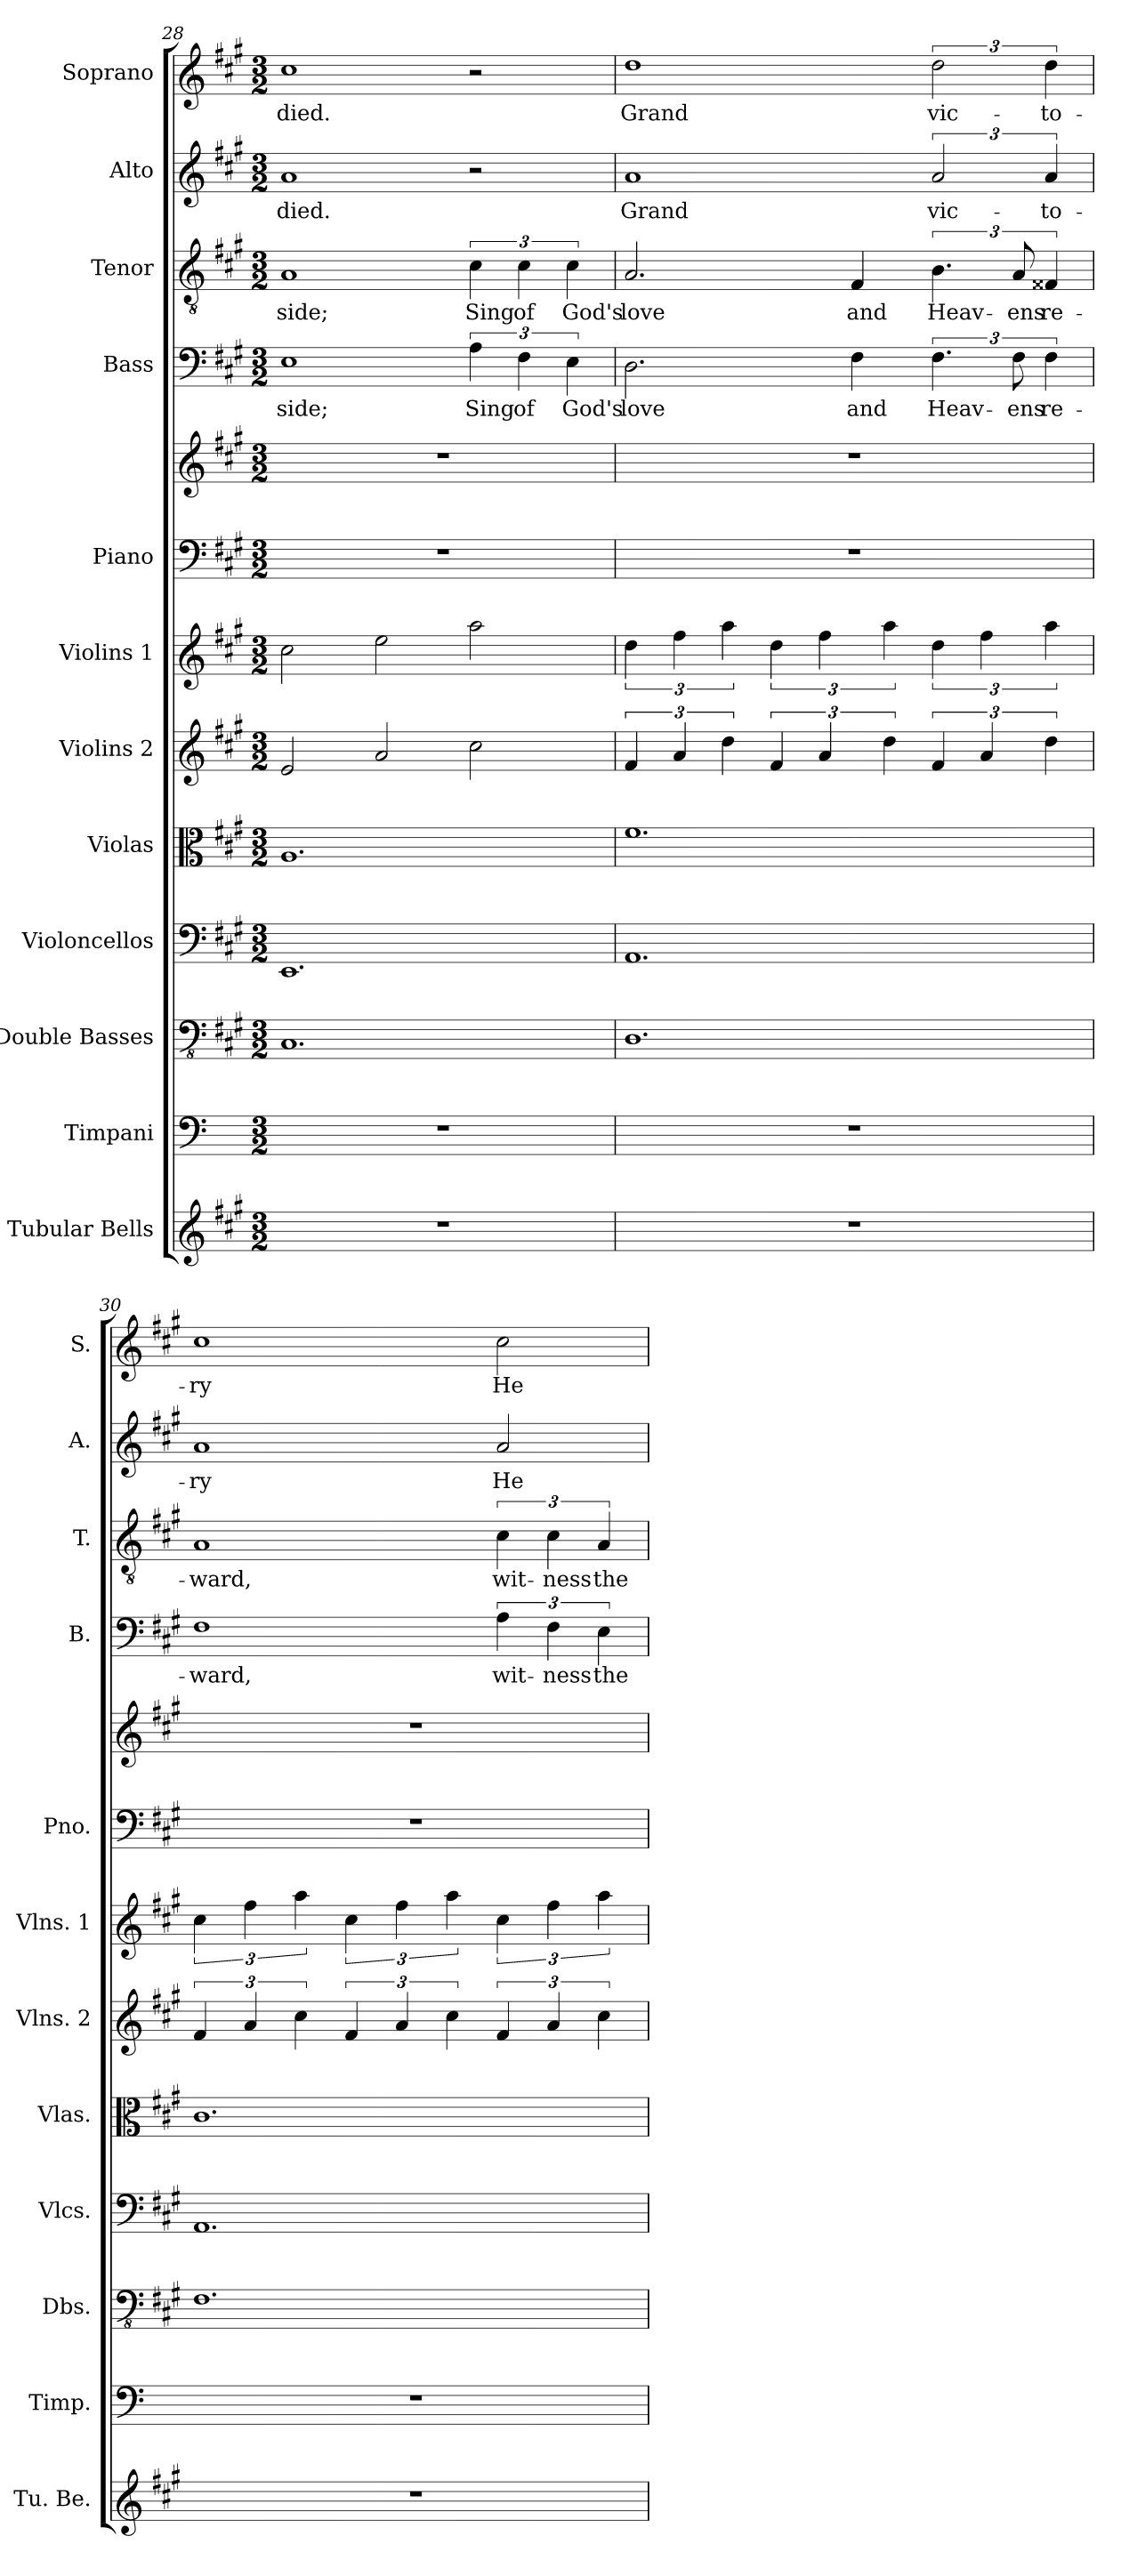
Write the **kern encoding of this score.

**kern	**kern	**kern	**kern	**kern	**kern	**kern	**kern	**kern	**kern	**text	**kern	**text	**kern	**text	**kern	**text
*part12	*part11	*part10	*part9	*part8	*part7	*part6	*part5	*part5	*part4	*part4	*part3	*part3	*part2	*part2	*part1	*part1
*staff13	*staff12	*staff11	*staff10	*staff9	*staff8	*staff7	*staff6	*staff5	*staff4	*staff4	*staff3	*staff3	*staff2	*staff2	*staff1	*staff1
*I"Tubular Bells	*I"Timpani	*I"Double Basses	*I"Violoncellos	*I"Violas	*I"Violins 2	*I"Violins 1	*I"Piano	*	*I"Bass	*	*I"Tenor	*	*I"Alto	*	*I"Soprano	*
*I'Tu. Be.	*I'Timp.	*I'Dbs.	*I'Vlcs.	*I'Vlas.	*I'Vlns. 2	*I'Vlns. 1	*I'Pno.	*	*I'B.	*	*I'T.	*	*I'A.	*	*I'S.	*
*clefG2	*clefF4	*clefFv4	*clefF4	*clefC3	*clefG2	*clefG2	*clefF4	*clefG2	*clefF4	*	*clefGv2	*	*clefG2	*	*clefG2	*
*k[f#c#g#]	*k[]	*k[f#c#g#]	*k[f#c#g#]	*k[f#c#g#]	*k[f#c#g#]	*k[f#c#g#]	*k[f#c#g#]	*k[f#c#g#]	*k[f#c#g#]	*	*k[f#c#g#]	*	*k[f#c#g#]	*	*k[f#c#g#]	*
*A:	*C:	*A:	*A:	*A:	*A:	*A:	*A:	*A:	*A:	*	*A:	*	*A:	*	*A:	*
*M3/2	*M3/2	*M3/2	*M3/2	*M3/2	*M3/2	*M3/2	*M3/2	*M3/2	*M3/2	*	*M3/2	*	*M3/2	*	*M3/2	*
=28	=28	=28	=28	=28	=28	=28	=28	=28	=28	=28	=28	=28	=28	=28	=28	=28
1.r	1.r	1.CC#	1.EE	1.A	2e/	2cc#\	1.r	1.r	1E	side;	1A	side;	1a	died.	1cc#	died.
.	.	.	.	.	2a/	2ee\	.	.	.	.	.	.	.	.	.	.
.	.	.	.	.	2cc#\	2aa\	.	.	6A\	Sing	6c#\	Sing	2r	.	2r	.
.	.	.	.	.	.	.	.	.	6F#\	of	6c#\	of	.	.	.	.
.	.	.	.	.	.	.	.	.	6E\	God's	6c#\	God's	.	.	.	.
!!LO:PB:g=z
=29	=29	=29	=29	=29	=29	=29	=29	=29	=29	=29	=29	=29	=29	=29	=29	=29
1.r	1.r	1.DD	1.AA	1.f#	6f#/	6dd\	1.r	1.r	2.D\	love	2.A/	love	1a	Grand	1dd	Grand
.	.	.	.	.	6a/	6ff#\	.	.	.	.	.	.	.	.	.	.
.	.	.	.	.	6dd\	6aa\	.	.	.	.	.	.	.	.	.	.
.	.	.	.	.	6f#/	6dd\	.	.	.	.	.	.	.	.	.	.
.	.	.	.	.	6a/	6ff#\	.	.	.	.	.	.	.	.	.	.
.	.	.	.	.	.	.	.	.	4F#\	and	4F#/	and	.	.	.	.
.	.	.	.	.	6dd\	6aa\	.	.	.	.	.	.	.	.	.	.
.	.	.	.	.	6f#/	6dd\	.	.	6.F#\	Heav-	6.B\	Heav-	3a/	-vic-	3dd\	-vic-
.	.	.	.	.	6a/	6ff#\	.	.	.	.	.	.	.	.	.	.
.	.	.	.	.	.	.	.	.	12F#\	-ens	12A/	-ens	.	.	.	.
.	.	.	.	.	6dd\	6aa\	.	.	6F#\	re-	6F##X/	re-	6a/	-to-	6dd\	-to-
=30	=30	=30	=30	=30	=30	=30	=30	=30	=30	=30	=30	=30	=30	=30	=30	=30
1.r	1.r	1.FF#	1.AA	1.c#	6f#/	6cc#\	1.r	1.r	1F#	-ward,	1A	-ward,	1a	-ry	1cc#	-ry
.	.	.	.	.	6a/	6ff#\	.	.	.	.	.	.	.	.	.	.
.	.	.	.	.	6cc#\	6aa\	.	.	.	.	.	.	.	.	.	.
.	.	.	.	.	6f#/	6cc#\	.	.	.	.	.	.	.	.	.	.
.	.	.	.	.	6a/	6ff#\	.	.	.	.	.	.	.	.	.	.
.	.	.	.	.	6cc#\	6aa\	.	.	.	.	.	.	.	.	.	.
.	.	.	.	.	6f#/	6cc#\	.	.	6A\	wit-	6c#\	wit-	2a/	He	2cc#\	He
.	.	.	.	.	6a/	6ff#\	.	.	6F#\	-ness	6c#\	-ness	.	.	.	.
.	.	.	.	.	6cc#\	6aa\	.	.	6E\	the	6A/	the	.	.	.	.
=	=	=	=	=	=	=	=	=	=	=	=	=	=	=	=	=
*-	*-	*-	*-	*-	*-	*-	*-	*-	*-	*-	*-	*-	*-	*-	*-	*-
